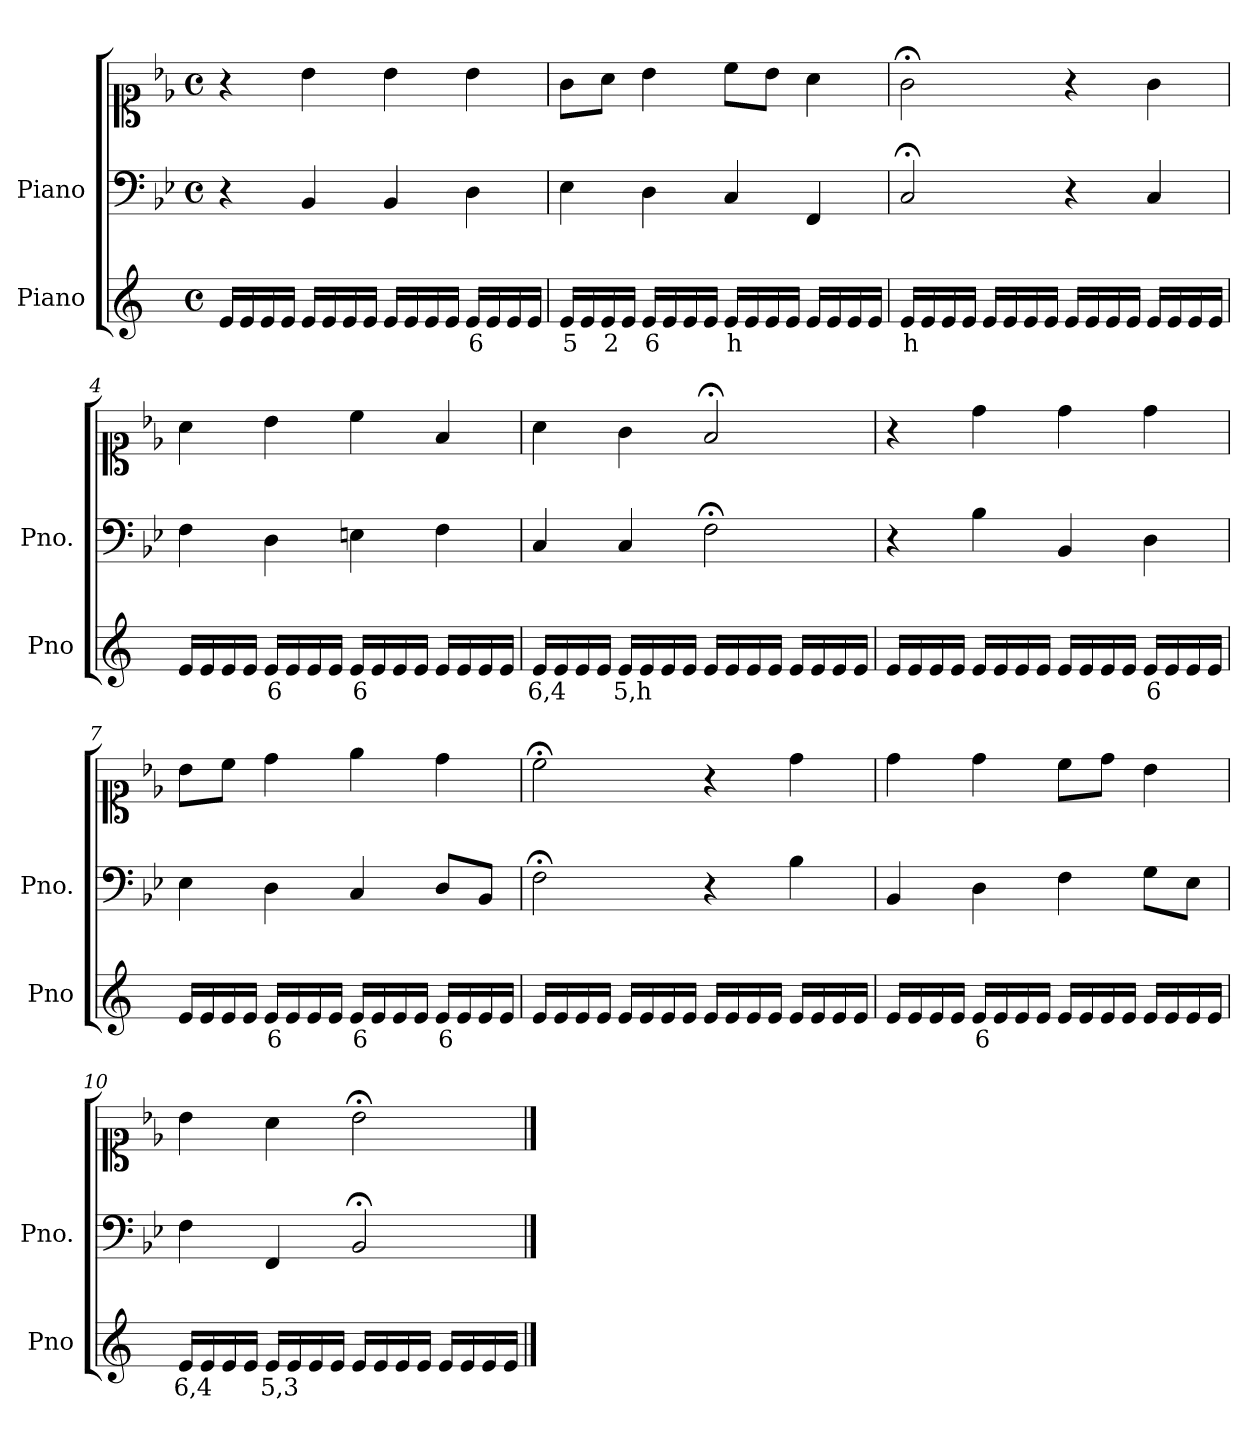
**kern	**text	**kern	**kern
*part2	*part2	*part1	*part1
*staff3	*staff3	*staff2	*staff1
*I"Piano	*	*I"Piano	*
*I'Pno	*	*I'Pno.	*
*clefG2	*	*clefF4	*clefC1
*k[]	*	*k[b-e-]	*k[b-e-]
*M4/4	*	*M4/4	*M4/4
*met(c)	*	*met(c)	*met(c)
=1	=1	=1	=1
16e/LL	.	4r	4r
16e/	.	.	.
16e/	.	.	.
16e/JJ	.	.	.
16e/LL	.	4BB-/	4b-\
16e/	.	.	.
16e/	.	.	.
16e/JJ	.	.	.
16e/LL	.	4BB-/	4b-\
16e/	.	.	.
16e/	.	.	.
16e/JJ	.	.	.
!	!LO:LY:b	!	!
16e/LL	6	4D\	4b-\
16e/	.	.	.
16e/	.	.	.
16e/JJ	.	.	.
=2	=2	=2	=2
!	!LO:LY:b	!	!
16e/LL	5	4E-\	8g\L
16e/	.	.	.
!	!LO:LY:b	!	!
16e/	2	.	8a\J
16e/JJ	.	.	.
!	!LO:LY:b	!	!
16e/LL	6	4D\	4b-\
16e/	.	.	.
16e/	.	.	.
16e/JJ	.	.	.
!	!LO:LY:b	!	!
16e/LL	h	4C/	8cc\L
16e/	.	.	.
16e/	.	.	8b-\J
16e/JJ	.	.	.
16e/LL	.	4FF/	4a\
16e/	.	.	.
16e/	.	.	.
16e/JJ	.	.	.
=3	=3	=3	=3
!	!LO:LY:b	!	!
16e/LL	h	2C;</	2g;<\
16e/	.	.	.
16e/	.	.	.
16e/JJ	.	.	.
16e/LL	.	.	.
16e/	.	.	.
16e/	.	.	.
16e/JJ	.	.	.
16e/LL	.	4r	4r
16e/	.	.	.
16e/	.	.	.
16e/JJ	.	.	.
16e/LL	.	4C/	4g\
16e/	.	.	.
16e/	.	.	.
16e/JJ	.	.	.
=4	=4	=4	=4
16e/LL	.	4F\	4a\
16e/	.	.	.
16e/	.	.	.
16e/JJ	.	.	.
!	!LO:LY:b	!	!
16e/LL	6	4D\	4b-\
16e/	.	.	.
16e/	.	.	.
16e/JJ	.	.	.
!	!LO:LY:b	!	!
16e/LL	6	4En\	4cc\
16e/	.	.	.
16e/	.	.	.
16e/JJ	.	.	.
16e/LL	.	4F\	4f/
16e/	.	.	.
16e/	.	.	.
16e/JJ	.	.	.
=5	=5	=5	=5
!	!LO:LY:b	!	!
16e/LL	6,4	4C/	4a\
16e/	.	.	.
16e/	.	.	.
16e/JJ	.	.	.
!	!LO:LY:b	!	!
16e/LL	5,h	4C/	4g\
16e/	.	.	.
16e/	.	.	.
16e/JJ	.	.	.
16e/LL	.	2F;<\	2f;</
16e/	.	.	.
16e/	.	.	.
16e/JJ	.	.	.
16e/LL	.	.	.
16e/	.	.	.
16e/	.	.	.
16e/JJ	.	.	.
=6	=6	=6	=6
16e/LL	.	4r	4r
16e/	.	.	.
16e/	.	.	.
16e/JJ	.	.	.
16e/LL	.	4B-\	4dd\
16e/	.	.	.
16e/	.	.	.
16e/JJ	.	.	.
16e/LL	.	4BB-/	4dd\
16e/	.	.	.
16e/	.	.	.
16e/JJ	.	.	.
!	!LO:LY:b	!	!
16e/LL	6	4D\	4dd\
16e/	.	.	.
16e/	.	.	.
16e/JJ	.	.	.
=7	=7	=7	=7
16e/LL	.	4E-\	8b-\L
16e/	.	.	.
16e/	.	.	8cc\J
16e/JJ	.	.	.
!	!LO:LY:b	!	!
16e/LL	6	4D\	4dd\
16e/	.	.	.
16e/	.	.	.
16e/JJ	.	.	.
!	!LO:LY:b	!	!
16e/LL	6	4C/	4ee-\
16e/	.	.	.
16e/	.	.	.
16e/JJ	.	.	.
!	!LO:LY:b	!	!
16e/LL	6	8D/L	4dd\
16e/	.	.	.
!	!LO:LY:b	!	!
16e/	_	8BB-/J	.
16e/JJ	.	.	.
=8	=8	=8	=8
16e/LL	.	2F;<\	2cc;<\
16e/	.	.	.
16e/	.	.	.
16e/JJ	.	.	.
16e/LL	.	.	.
16e/	.	.	.
16e/	.	.	.
16e/JJ	.	.	.
16e/LL	.	4r	4r
16e/	.	.	.
16e/	.	.	.
16e/JJ	.	.	.
16e/LL	.	4B-\	4dd\
16e/	.	.	.
16e/	.	.	.
16e/JJ	.	.	.
=9	=9	=9	=9
16e/LL	.	4BB-/	4dd\
16e/	.	.	.
16e/	.	.	.
16e/JJ	.	.	.
!	!LO:LY:b	!	!
16e/LL	6	4D\	4dd\
16e/	.	.	.
16e/	.	.	.
16e/JJ	.	.	.
16e/LL	.	4F\	8cc\L
16e/	.	.	.
16e/	.	.	8dd\J
16e/JJ	.	.	.
16e/LL	.	8G\L	4b-\
16e/	.	.	.
!	!LO:LY:b	!	!
16e/	_	8E-\J	.
16e/JJ	.	.	.
=10	=10	=10	=10
!	!LO:LY:b	!	!
16e/LL	6,4	4F\	4b-\
16e/	.	.	.
16e/	.	.	.
16e/JJ	.	.	.
!	!LO:LY:b	!	!
16e/LL	5,3	4FF/	4a\
16e/	.	.	.
16e/	.	.	.
16e/JJ	.	.	.
16e/LL	.	2BB-;</	2b-;<\
16e/	.	.	.
16e/	.	.	.
16e/JJ	.	.	.
16e/LL	.	.	.
16e/	.	.	.
16e/	.	.	.
16e/JJ	.	.	.
==	==	==	==
*-	*-	*-	*-
